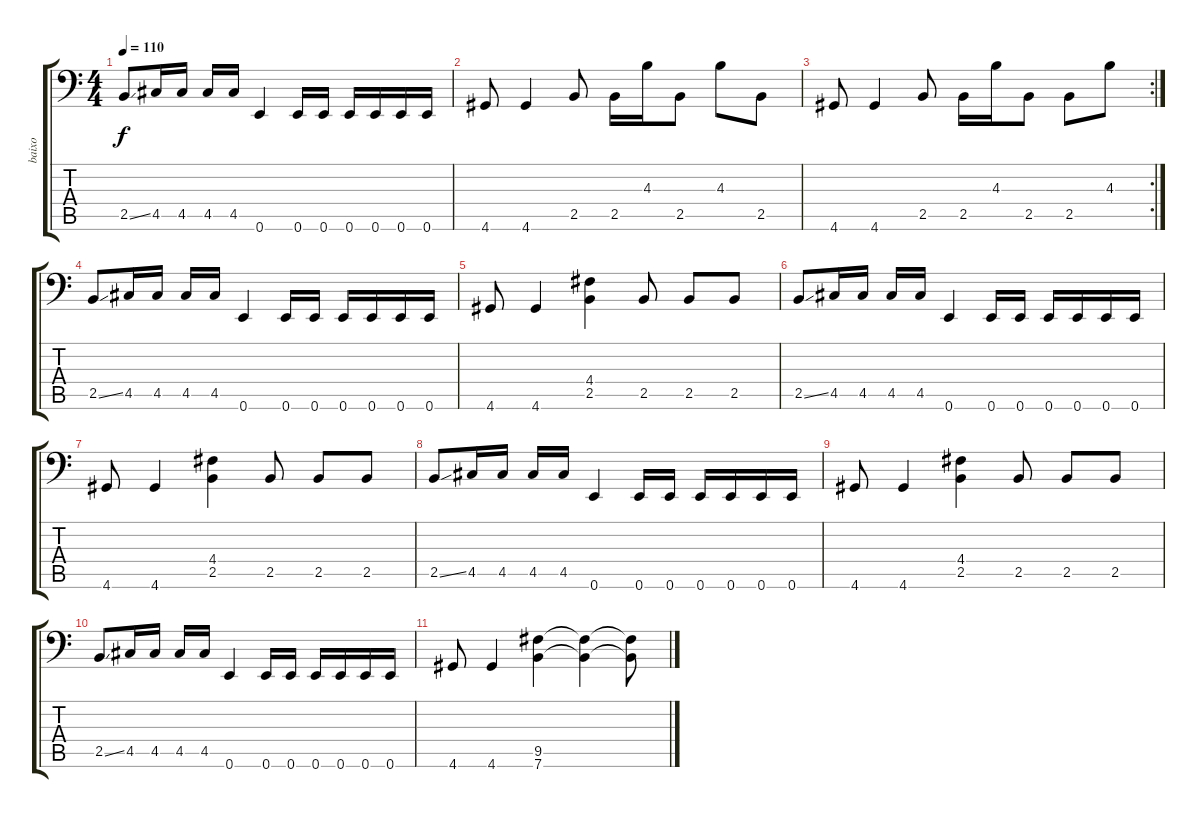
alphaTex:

\track ("baixo" "baixo") {instrument electricbassfinger}
\staff {score tabs}
\tuning (E3 B2 G2 D2 A1 E1) {hide}
\ts (4 4)
\tempo 110
\clef f4
\ks c
2.5{ss}.8{dy f} 4.5.16 4.5.16 4.5.16 4.5.16 0.6.4 0.6.16 0.6.16 0.6.16 0.6.16 0.6.16 0.6.16 |
4.6.8 4.6.4 2.5.8 2.5.16 4.3.16 2.5.8 4.3.8 2.5.8 |
\rc 2
4.6.8 4.6.4 2.5.8 2.5.16 4.3.16 2.5.8 2.5.8 4.3.8 |
2.5{ss}.8 4.5.16 4.5.16 4.5.16 4.5.16 0.6.4 0.6.16 0.6.16 0.6.16 0.6.16 0.6.16 0.6.16 |
4.6.8 4.6.4 (4.4 2.5).4 2.5.8 2.5.8 2.5.8 |
2.5{ss}.8 4.5.16 4.5.16 4.5.16 4.5.16 0.6.4 0.6.16 0.6.16 0.6.16 0.6.16 0.6.16 0.6.16 |
4.6.8 4.6.4 (4.4 2.5).4 2.5.8 2.5.8 2.5.8 |
2.5{ss}.8 4.5.16 4.5.16 4.5.16 4.5.16 0.6.4 0.6.16 0.6.16 0.6.16 0.6.16 0.6.16 0.6.16 |
4.6.8 4.6.4 (4.4 2.5).4 2.5.8 2.5.8 2.5.8 |
2.5{ss}.8 4.5.16 4.5.16 4.5.16 4.5.16 0.6.4 0.6.16 0.6.16 0.6.16 0.6.16 0.6.16 0.6.16 |
4.6.8 4.6.4 (9.5 7.6).4 (9.5{t} 7.6{t}).4 (9.5{t} 7.6{t}).8
